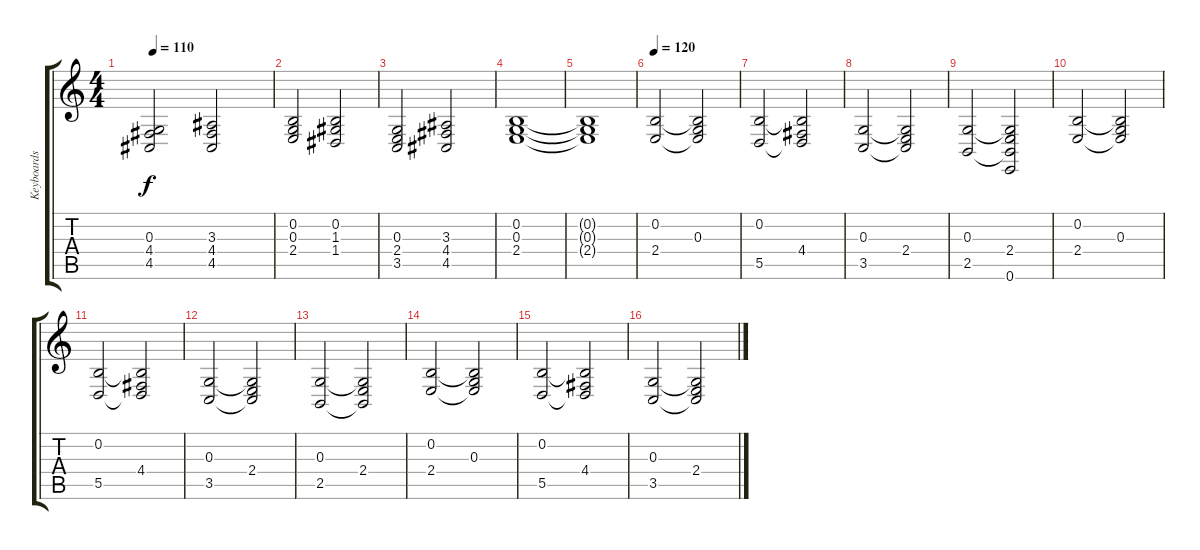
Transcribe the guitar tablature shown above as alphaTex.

\track ("Keyboards Rhytm" "Keyboards ") {instrument choiraahs}
\staff {score tabs}
\tuning (E4 B3 G3 D3 A2 E2) {hide}
\ts (4 4)
\tempo 110
\clef g2
\ks c
(0.3 4.4 4.5).2{dy f} (3.3 4.4 4.5).2 |
(0.2 0.3 2.4).2 (0.2 1.3 1.4).2 |
(0.3 2.4 3.5).2 (3.3 4.4 4.5).2 |
(0.2 0.3 2.4).1 |
(0.2{t} 0.3{t} 2.4{t}).1 |
\tempo 120
(0.2 2.4).2{volume 10 instrument electricgrandpiano} (0.2{t} 0.3 2.4{t}).2 |
(0.2 5.5).2 (0.2{t} 4.4 5.5{t}).2 |
(0.3 3.5).2 (0.3{t} 2.4 3.5{t}).2 |
(0.3 2.5).2 (0.3{t} 2.4 2.5{t} 0.6).2 |
(0.2 2.4).2 (0.2{t} 0.3 2.4{t}).2 |
(0.2 5.5).2 (0.2{t} 4.4 5.5{t}).2 |
(0.3 3.5).2 (0.3{t} 2.4 3.5{t}).2 |
(0.3 2.5).2 (0.3{t} 2.4 2.5{t}).2 |
(0.2 2.4).2 (0.2{t} 0.3 2.4{t}).2 |
(0.2 5.5).2 (0.2{t} 4.4 5.5{t}).2 |
(0.3 3.5).2 (0.3{t} 2.4 3.5{t}).2
